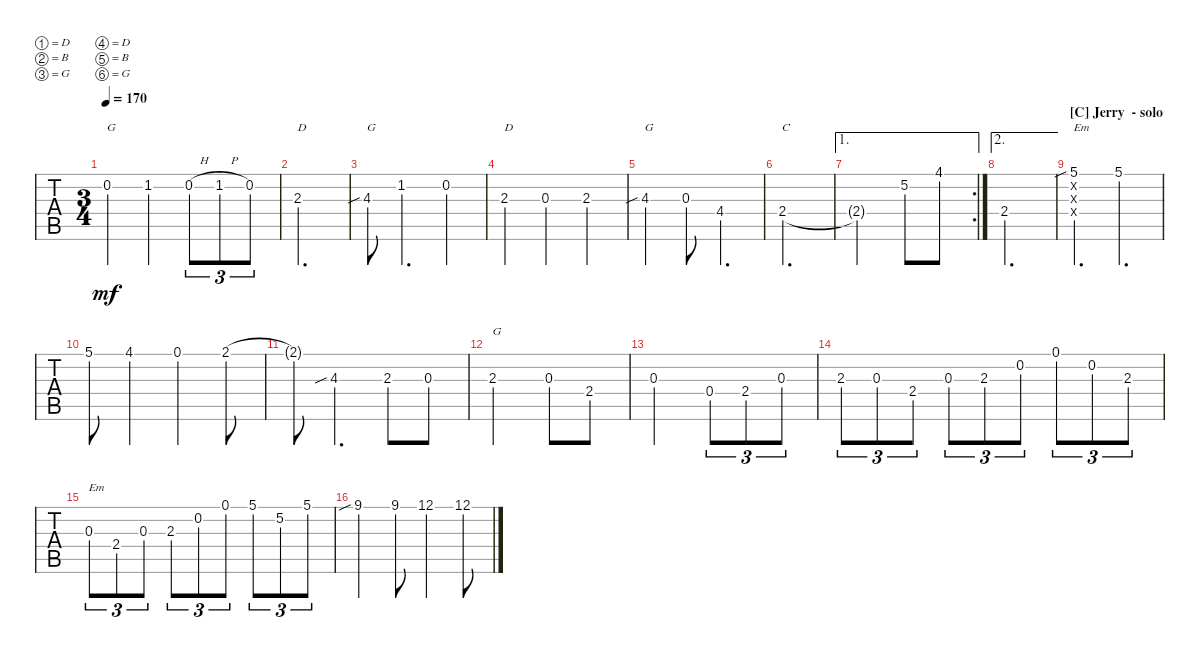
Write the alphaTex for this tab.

\defaultSystemsLayout 4
\bracketExtendMode groupsimilarinstruments
\singleTrackTrackNamePolicy hidden
\multiTrackTrackNamePolicy hidden
\otherSystemsTrackNameOrientation horizontal
\track ("Dobro" "Dobro") {solo instrument acousticguitarsteel}
\staff {tabs}
\tuning (D4 B3 G3 D3 B2 G2)
\ts (3 4)
\tempo 170
\clef g2
\ks g
0.2.4{txt "G" dy mf} 1.2.4 0.2{h}.8{tu (3 2)} 1.2{h}.8{tu (3 2)} 0.2.8{tu (3 2)} |
2.3.2{d txt "D"} |
4.3{sib}.8{txt "G"} 1.2.4{d} 0.2.4 |
2.3.4{txt "D"} 0.3.4 2.3.4 |
4.3{sib}.4{txt "G"} 0.3.8 4.4.4{d} |
2.4.2{d txt "C"} |
\ae 1
\rc 2
2.4{t}.2 5.2.8 4.1.8 |
\ae 2
2.4.2{d} |
\section ("C" "Jerry  - solo")
(5.1{sib} 0.2{x} 0.3{x} 0.4{x}).4{d txt "Em"} 5.1.4{d} |
5.1.8 4.1.4 0.1.4 2.1.8 |
2.1{t}.8 4.3{sib}.4{d} 2.3.8 0.3.8 |
2.3.2{txt "G"} 0.3.8 2.4.8 |
0.3.2 0.4.8{tu (3 2)} 2.4.8{tu (3 2)} 0.3.8{tu (3 2)} |
2.3.8{tu (3 2)} 0.3.8{tu (3 2)} 2.4.8{tu (3 2)} 0.3.8{tu (3 2)} 2.3.8{tu (3 2)} 0.2.8{tu (3 2)} 0.1.8{tu (3 2)} 0.2.8{tu (3 2)} 2.3.8{tu (3 2)} |
0.3.8{tu (3 2) txt "Em"} 2.4.8{tu (3 2)} 0.3.8{tu (3 2)} 2.3.8{tu (3 2)} 0.2.8{tu (3 2)} 0.1.8{tu (3 2)} 5.1.8{tu (3 2)} 5.2.8{tu (3 2)} 5.1.8{tu (3 2)} |
9.1{sib}.4 9.1.8 12.1.4 12.1.8
